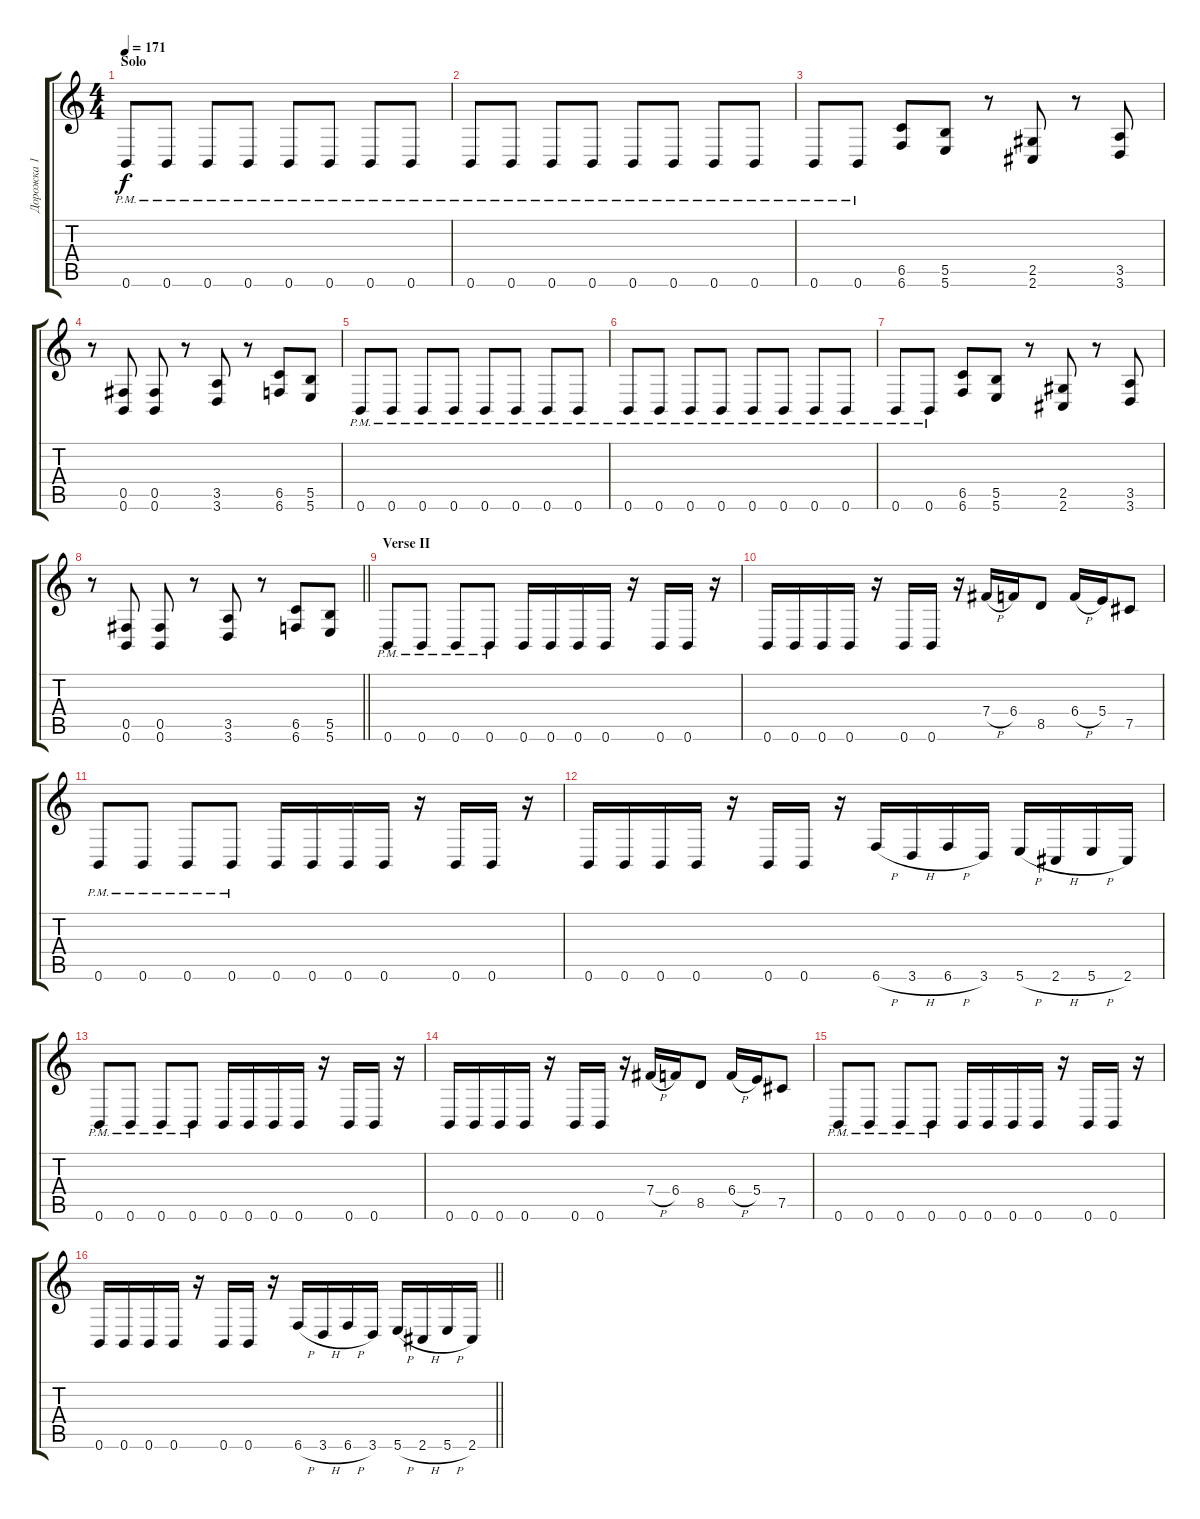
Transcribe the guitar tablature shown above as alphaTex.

\track ("Дорожка 1" "Дорожка 1") {instrument distortionguitar}
\staff {score tabs}
\tuning (Db4 Ab3 E3 B2 Gb2 B1) {hide}
\ts (4 4)
\section ("" "Solo")
\tempo 171
\clef g2
\ks c
0.6{pm}.8{dy f} 0.6{pm}.8 0.6{pm}.8 0.6{pm}.8 0.6{pm}.8 0.6{pm}.8 0.6{pm}.8 0.6{pm}.8 |
0.6{pm}.8 0.6{pm}.8 0.6{pm}.8 0.6{pm}.8 0.6{pm}.8 0.6{pm}.8 0.6{pm}.8 0.6{pm}.8 |
0.6{pm}.8 0.6{pm}.8 (6.5 6.6).8 (5.5 5.6).8 r.8 (2.5 2.6).8 r.8 (3.5 3.6).8 |
r.8 (0.5 0.6).8 (0.5 0.6).8 r.8 (3.5 3.6).8 r.8 (6.5 6.6).8 (5.5 5.6).8 |
0.6{pm}.8 0.6{pm}.8 0.6{pm}.8 0.6{pm}.8 0.6{pm}.8 0.6{pm}.8 0.6{pm}.8 0.6{pm}.8 |
0.6{pm}.8 0.6{pm}.8 0.6{pm}.8 0.6{pm}.8 0.6{pm}.8 0.6{pm}.8 0.6{pm}.8 0.6{pm}.8 |
0.6{pm}.8 0.6{pm}.8 (6.5 6.6).8 (5.5 5.6).8 r.8 (2.5 2.6).8 r.8 (3.5 3.6).8 |
\barLineRight lightlight
r.8 (0.5 0.6).8 (0.5 0.6).8 r.8 (3.5 3.6).8 r.8 (6.5 6.6).8 (5.5 5.6).8 |
\section ("" "Verse II")
0.6{pm}.8 0.6{pm}.8 0.6{pm}.8 0.6{pm}.8 0.6.16 0.6.16 0.6.16 0.6.16 r.16 0.6.16 0.6.16 r.16 |
0.6.16 0.6.16 0.6.16 0.6.16 r.16 0.6.16 0.6.16 r.16 7.4{h}.16 6.4.16 8.5.8 6.4{h}.16 5.4.16 7.5.8 |
0.6{pm}.8 0.6{pm}.8 0.6{pm}.8 0.6{pm}.8 0.6.16 0.6.16 0.6.16 0.6.16 r.16 0.6.16 0.6.16 r.16 |
0.6.16 0.6.16 0.6.16 0.6.16 r.16 0.6.16 0.6.16 r.16 6.6{h}.16 3.6{h}.16 6.6{h}.16 3.6.16 5.6{h}.16 2.6{h}.16 5.6{h}.16 2.6.16 |
0.6{pm}.8 0.6{pm}.8 0.6{pm}.8 0.6{pm}.8 0.6.16 0.6.16 0.6.16 0.6.16 r.16 0.6.16 0.6.16 r.16 |
0.6.16 0.6.16 0.6.16 0.6.16 r.16 0.6.16 0.6.16 r.16 7.4{h}.16 6.4.16 8.5.8 6.4{h}.16 5.4.16 7.5.8 |
0.6{pm}.8 0.6{pm}.8 0.6{pm}.8 0.6{pm}.8 0.6.16 0.6.16 0.6.16 0.6.16 r.16 0.6.16 0.6.16 r.16 |
\barLineRight lightlight
0.6.16 0.6.16 0.6.16 0.6.16 r.16 0.6.16 0.6.16 r.16 6.6{h}.16 3.6{h}.16 6.6{h}.16 3.6.16 5.6{h}.16 2.6{h}.16 5.6{h}.16 2.6.16
